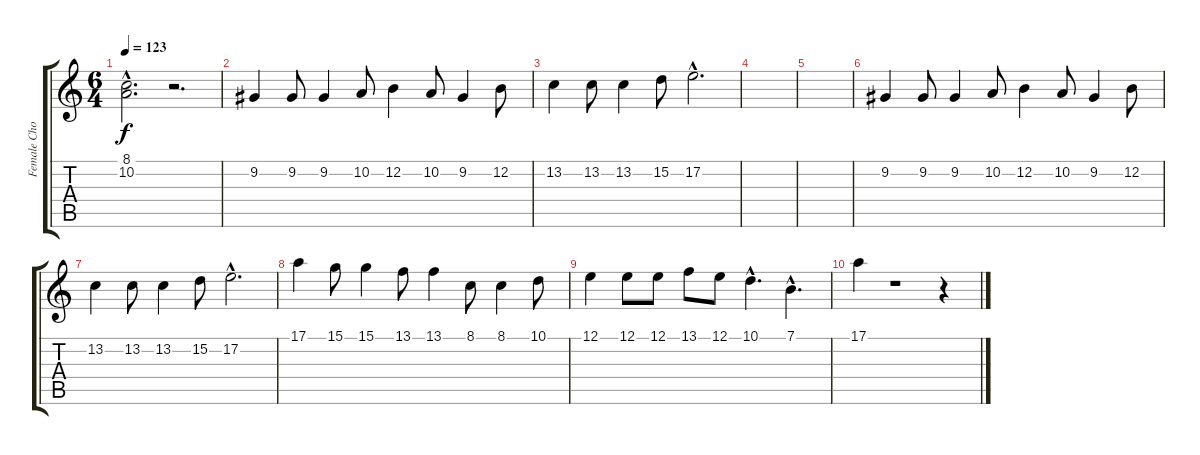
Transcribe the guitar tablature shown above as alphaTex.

\track ("Female Choir" "Female Cho") {instrument choiraahs}
\staff {score tabs}
\tuning (E4 B3 G3 D3 A2 E2) {hide}
\ts (6 4)
\tempo 123
\clef g2
\ks c
(8.1{hac} 10.2{hac}).2{d dy f} r.2{d} |
9.2.4 9.2.8 9.2.4 10.2.8 12.2.4 10.2.8 9.2.4 12.2.8 |
13.2.4 13.2.8 13.2.4 15.2.8 17.2{hac}.2{d} |
|
|
9.2.4 9.2.8 9.2.4 10.2.8 12.2.4 10.2.8 9.2.4 12.2.8 |
13.2.4 13.2.8 13.2.4 15.2.8 17.2{hac}.2{d} |
17.1.4 15.1.8 15.1.4 13.1.8 13.1.4 8.1.8 8.1.4 10.1.8 |
12.1.4 12.1.8 12.1.8 13.1.8 12.1.8 10.1{hac}.4{d} 7.1{hac}.4{d} |
17.1.4 r.1 r.4
